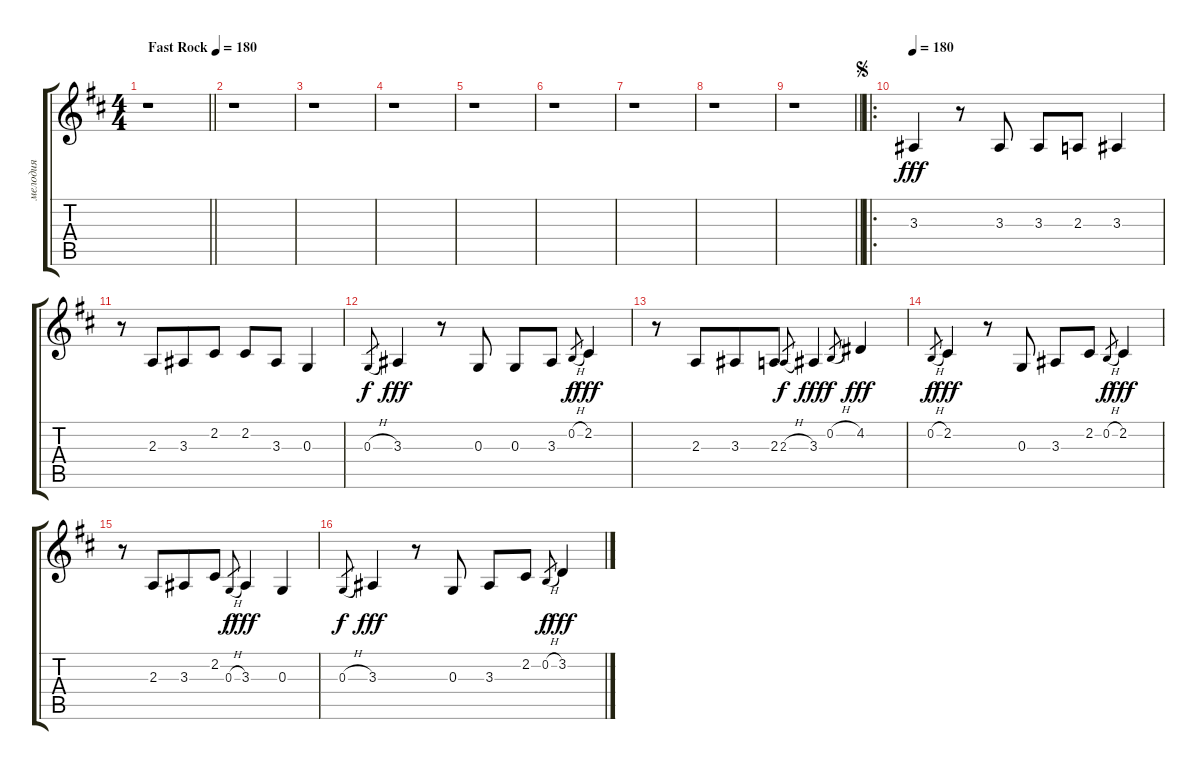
\track ("мелодия" "мелодия") {instrument accordion}
\staff {score tabs}
\tuning (E4 B3 G3 D3 A2 E2) {hide}
\ts (4 4)
\tempo (180 "Fast Rock")
\clef g2
\barLineRight lightlight
\ks bminor
r.1{dy fff instrument accordion} |
\section ("" "")
r.1 |
r.1 |
r.1 |
r.1 |
r.1 |
r.1 |
r.1 |
\barLineRight lightlight
r.1 |
\ro
\section ("" "")
\jump segno
\tempo 180
3.3.4 r.8 3.3.8 3.3.8 2.3.8 3.3.4 |
r.8 2.3.8{beam merge} 3.3.8 2.2.8 2.2.8 3.3.8 0.3.4 |
0.3{h}.8{gr dy f} 3.3.4{dy fff} r.8 0.3.8 0.3.8 3.3.8 0.2{h}.8{gr dy f} 2.2.4{dy fff} |
r.8 2.3.8{beam merge} 3.3.8 2.3.8 2.3{h}.8{gr dy f} 3.3.4{dy fff} 0.2{h}.8{gr dy f} 4.2.4{dy fff} |
0.2{h}.8{gr dy f} 2.2.4{dy fff} r.8 0.3.8 3.3.8 2.2.8 0.2{h}.8{gr dy f} 2.2.4{dy fff} |
r.8 2.3.8{beam merge} 3.3.8 2.2.8 0.3{h}.8{gr dy f} 3.3.4{dy fff} 0.3.4 |
0.3{h}.8{gr dy f} 3.3.4{dy fff} r.8 0.3.8 3.3.8 2.2.8 0.2{h}.8{gr dy f} 3.2.4{dy fff}
